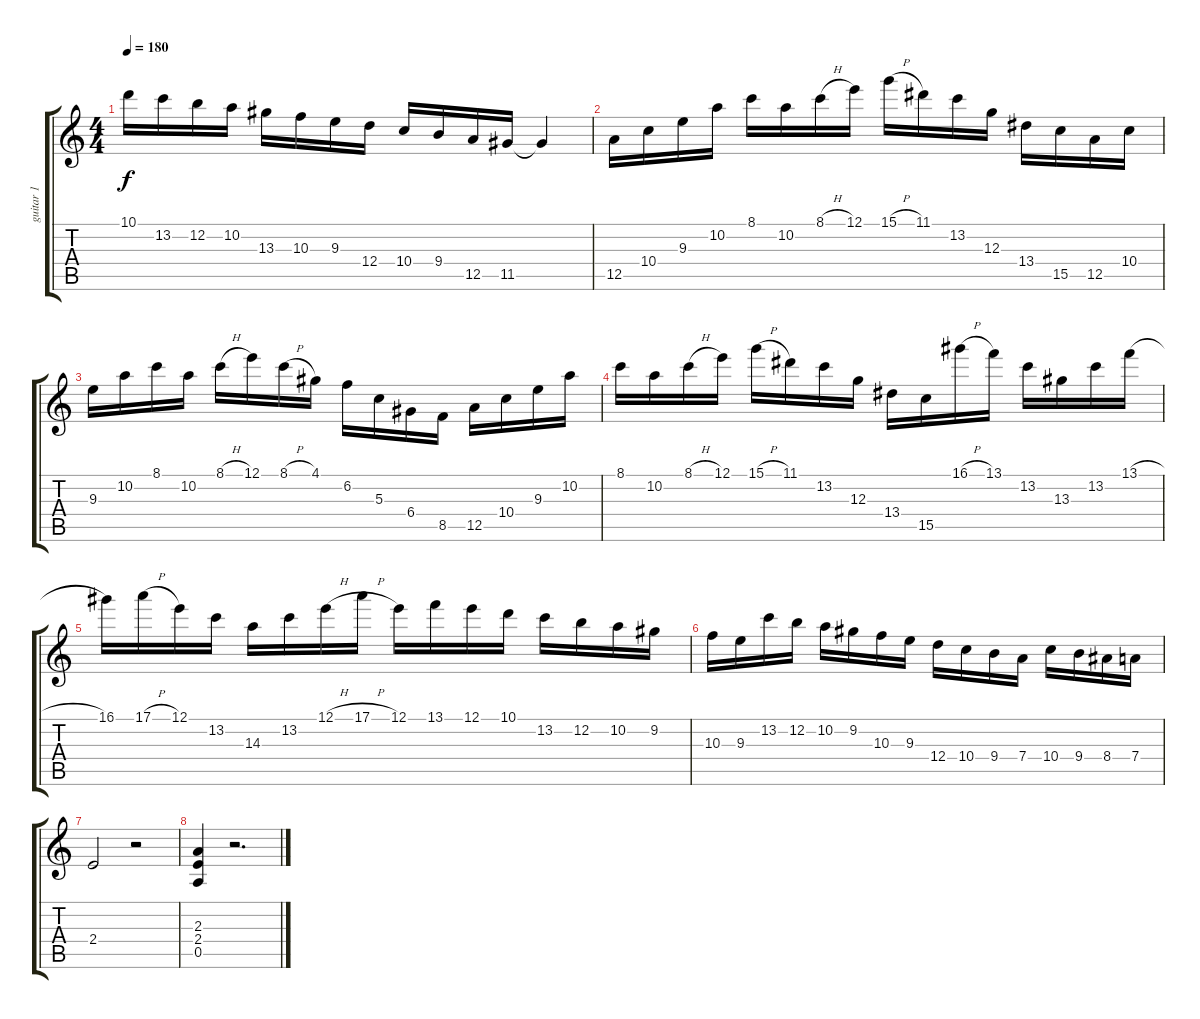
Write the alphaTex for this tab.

\track ("guitar 1" "guitar 1") {instrument distortionguitar}
\staff {score tabs}
\tuning (E4 B3 G3 D3 A2 E2) {hide}
\ts (4 4)
\tempo 180
\clef g2
\ks c
10.1.16{dy f} 13.2.16 12.2.16 10.2.16 13.3.16 10.3.16 9.3.16 12.4.16 10.4.16 9.4.16 12.5.16 11.5.16 11.5{t}.4 |
12.5.16 10.4.16 9.3.16 10.2.16 8.1.16 10.2.16 8.1{h}.16 12.1.16 15.1{h}.16 11.1.16 13.2.16 12.3.16 13.4.16 15.5.16 12.5.16 10.4.16 |
9.3.16 10.2.16 8.1.16 10.2.16 8.1{h}.16 12.1.16 8.1{h}.16 4.1.16 6.2.16 5.3.16 6.4.16 8.5.16 12.5.16 10.4.16 9.3.16 10.2.16 |
8.1.16 10.2.16 8.1{h}.16 12.1.16 15.1{h}.16 11.1.16 13.2.16 12.3.16 13.4.16 15.5.16 16.1{h}.16 13.1.16 13.2.16 13.3.16 13.2.16 13.1{h}.16 |
16.1.16 17.1{h}.16 12.1.16 13.2.16 14.3.16 13.2.16 12.1{h}.16 17.1{h}.16 12.1.16 13.1.16 12.1.16 10.1.16 13.2.16 12.2.16 10.2.16 9.2.16 |
10.3.16 9.3.16 13.2.16 12.2.16 10.2.16 9.2.16 10.3.16 9.3.16 12.4.16 10.4.16 9.4.16 7.4.16 10.4.16 9.4.16 8.4.16 7.4.16 |
2.4.2 r.2 |
(2.3 2.4 0.5).4 r.2{d}
